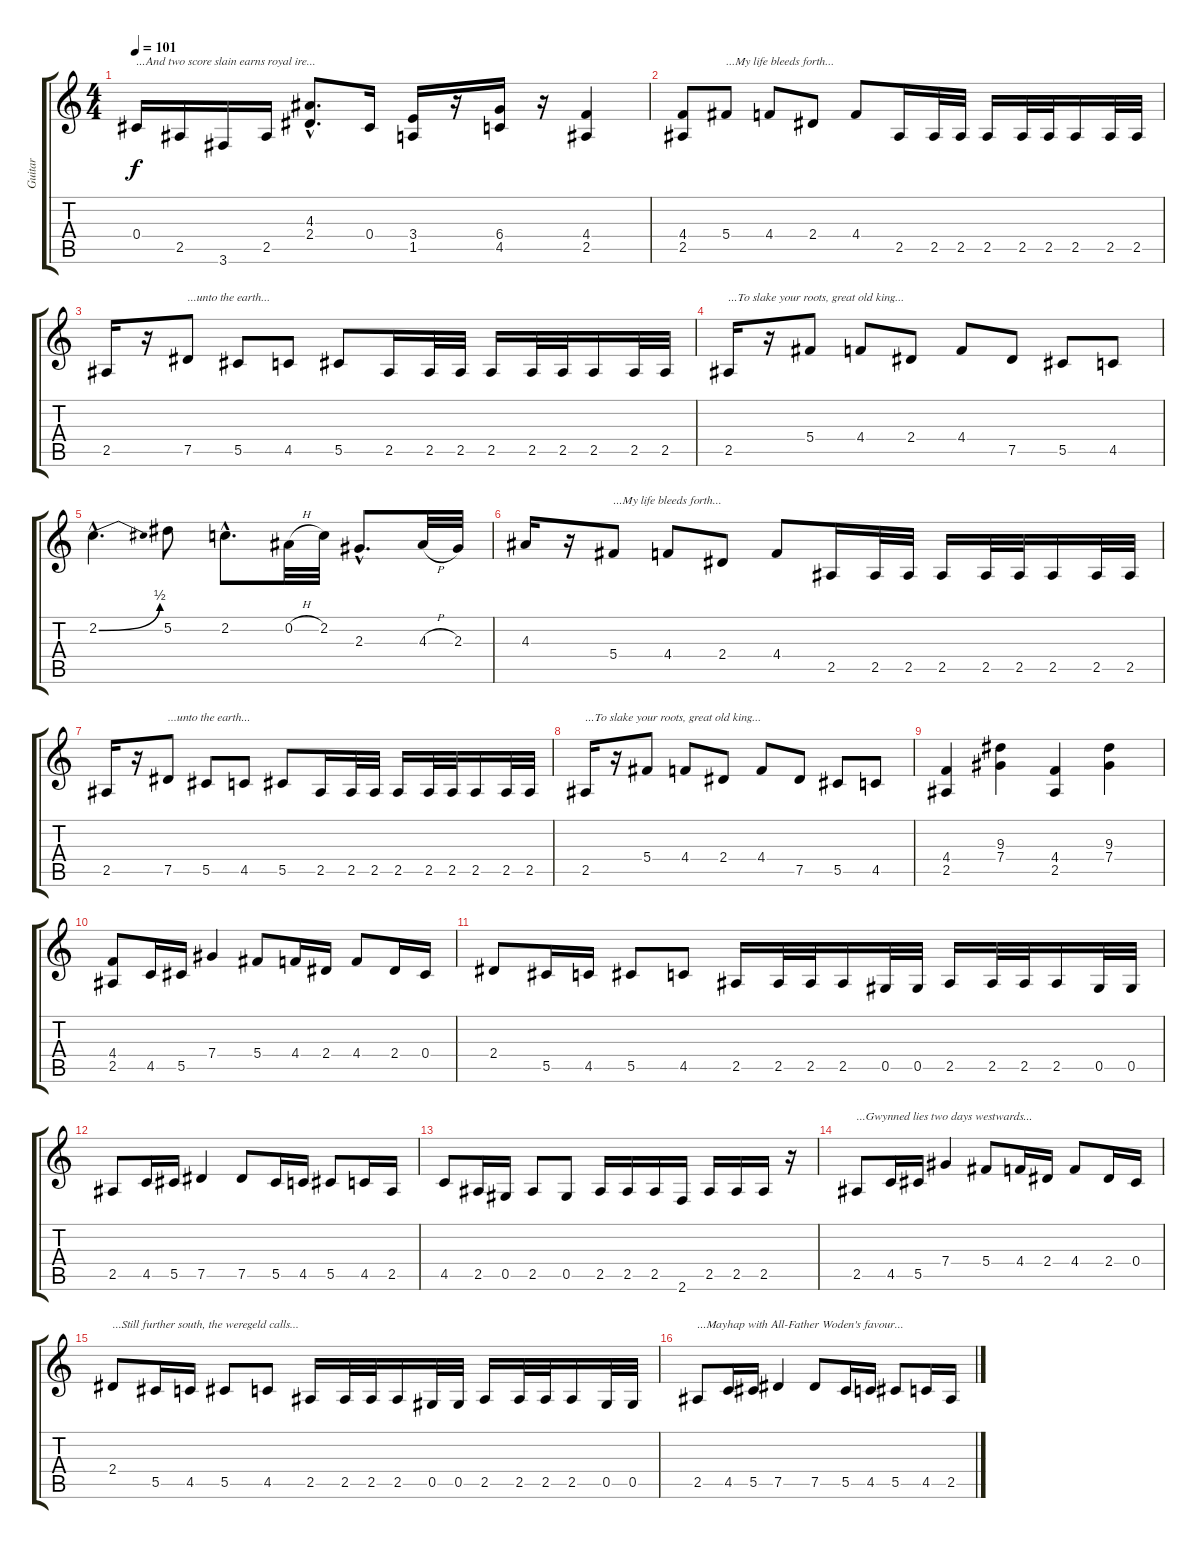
\track ("Guitar" "Guitar") {instrument distortionguitar}
\staff {score tabs}
\tuning (Eb4 Bb3 Gb3 Db3 Ab2 Eb2) {hide}
\ts (4 4)
\tempo 101
\clef g2
\ks c
0.4.16{txt "...And two score slain earns royal ire..." dy f} 2.5.16 3.6.16 2.5.16 (4.3{hac} 2.4{hac}).8{d} 0.4.16 (3.4 1.5).16 r.16 (6.4 4.5).16 r.16 (4.4 2.5).4 |
(4.4 2.5).8 5.4.8{txt "...My life bleeds forth..."} 4.4.8 2.4.8 4.4.8 2.5.16 2.5.32 2.5.32 2.5.16 2.5.32 2.5.32 2.5.16 2.5.32 2.5.32 |
2.5.16 r.16 7.5.8{txt "...unto the earth..."} 5.5.8 4.5.8 5.5.8 2.5.16 2.5.32 2.5.32 2.5.16 2.5.32 2.5.32 2.5.16 2.5.32 2.5.32 |
2.5.16{txt "...To slake your roots, great old king..."} r.16 5.4.8 4.4.8 2.4.8 4.4.8 7.5.8 5.5.8 4.5.8 |
2.2{be (bend 0 0 60 2) hac}.4{d} 5.2.8 2.2{hac}.8{d} 0.2{h}.32 2.2.32 2.3{hac}.8{d} 4.3{h}.32 2.3.32 |
4.3.16 r.16 5.4.8{txt "...My life bleeds forth..."} 4.4.8 2.4.8 4.4.8 2.5.16 2.5.32 2.5.32 2.5.16 2.5.32 2.5.32 2.5.16 2.5.32 2.5.32 |
2.5.16 r.16 7.5.8{txt "...unto the earth..."} 5.5.8 4.5.8 5.5.8 2.5.16 2.5.32 2.5.32 2.5.16 2.5.32 2.5.32 2.5.16 2.5.32 2.5.32 |
2.5.16{txt "...To slake your roots, great old king..."} r.16 5.4.8 4.4.8 2.4.8 4.4.8 7.5.8 5.5.8 4.5.8 |
(4.4 2.5).4 (9.3 7.4).4 (4.4 2.5).4 (9.3 7.4).4 |
(4.4 2.5).8 4.5.16 5.5.16 7.4.4 5.4.8 4.4.16 2.4.16 4.4.8 2.4.16 0.4.16 |
2.4.8 5.5.16 4.5.16 5.5.8 4.5.8 2.5.16 2.5.32 2.5.32 2.5.16 0.5.32 0.5.32 2.5.16 2.5.32 2.5.32 2.5.16 0.5.32 0.5.32 |
2.5.8 4.5.16 5.5.16 7.5.4 7.5.8 5.5.16 4.5.16 5.5.8 4.5.16 2.5.16 |
4.5.8 2.5.16 0.5.16 2.5.8 0.5.8 2.5.16 2.5.16 2.5.16 2.6.16 2.5.16 2.5.16 2.5.16 r.16 |
2.5.8{txt "...Gwynned lies two days westwards..."} 4.5.16 5.5.16 7.4.4 5.4.8 4.4.16 2.4.16 4.4.8 2.4.16 0.4.16 |
2.4.8{txt "...Still further south, the weregeld calls..."} 5.5.16 4.5.16 5.5.8 4.5.8 2.5.16 2.5.32 2.5.32 2.5.16 0.5.32 0.5.32 2.5.16 2.5.32 2.5.32 2.5.16 0.5.32 0.5.32 |
2.5.8{txt "...Mayhap with All-Father Woden's favour..."} 4.5.16 5.5.16 7.5.4 7.5.8 5.5.16 4.5.16 5.5.8 4.5.16 2.5.16
